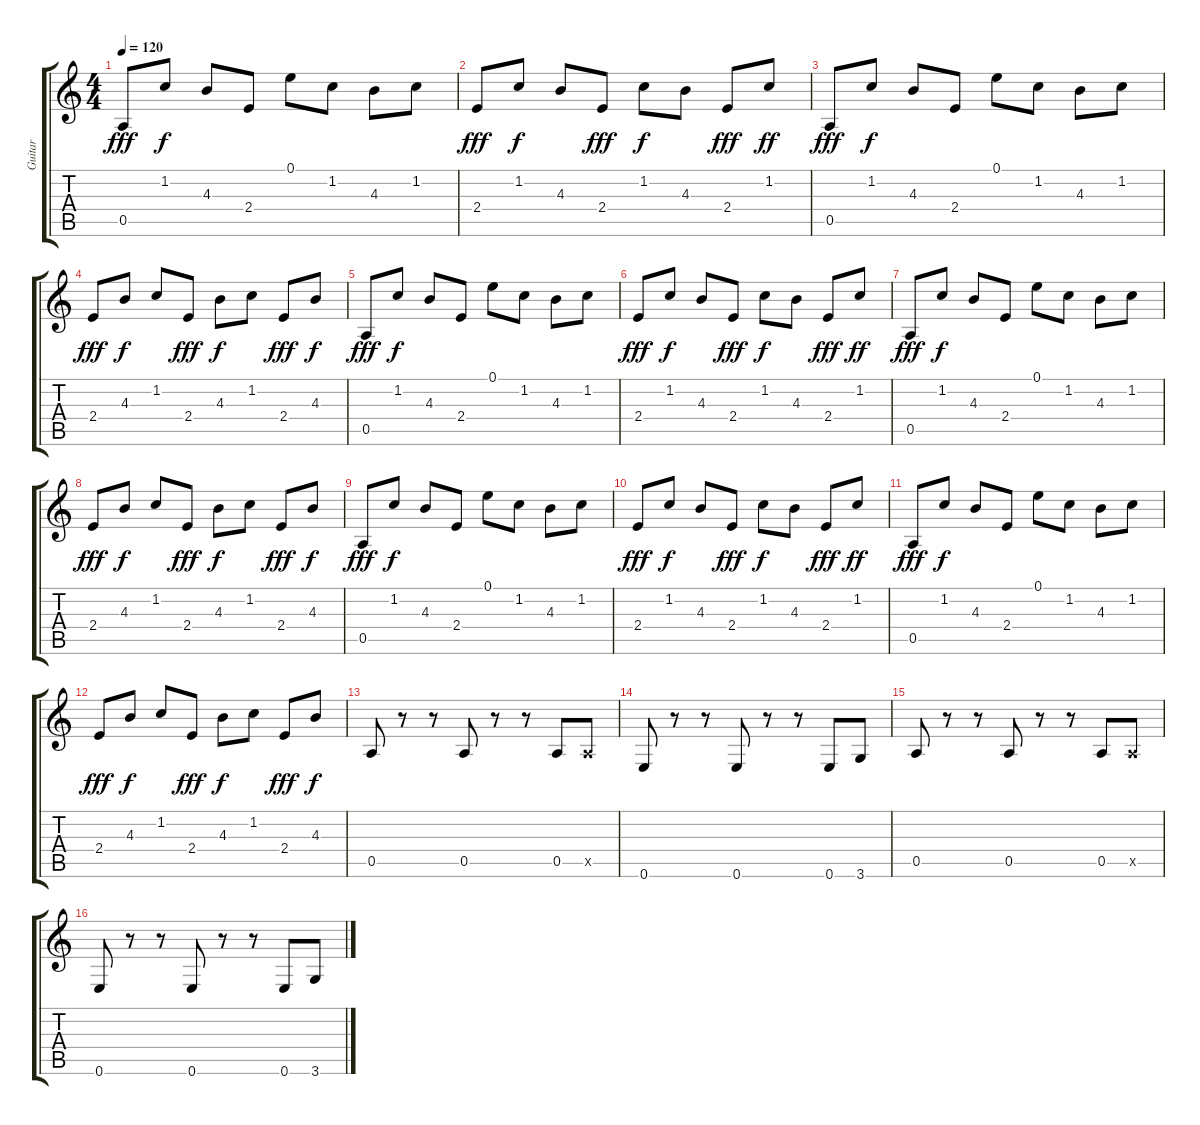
\track ("Guitar" "Guitar") {instrument acousticguitarnylon}
\staff {score tabs}
\tuning (E4 B3 G3 D3 A2 E2) {hide}
\ts (4 4)
\tempo 120
\clef g2
\ks c
0.5.8{dy fff instrument acousticguitarnylon} 1.2.8{dy f} 4.3.8 2.4.8 0.1.8 1.2.8 4.3.8 1.2.8 |
2.4.8{dy fff} 1.2.8{dy f} 4.3.8 2.4.8{dy fff} 1.2.8{dy f} 4.3.8 2.4.8{dy fff} 1.2.8{dy ff} |
0.5.8{dy fff} 1.2.8{dy f} 4.3.8 2.4.8 0.1.8 1.2.8 4.3.8 1.2.8 |
2.4.8{dy fff} 4.3.8{dy f} 1.2.8 2.4.8{dy fff} 4.3.8{dy f} 1.2.8 2.4.8{dy fff} 4.3.8{dy f} |
0.5.8{dy fff} 1.2.8{dy f} 4.3.8 2.4.8 0.1.8 1.2.8 4.3.8 1.2.8 |
2.4.8{dy fff} 1.2.8{dy f} 4.3.8 2.4.8{dy fff} 1.2.8{dy f} 4.3.8 2.4.8{dy fff} 1.2.8{dy ff} |
0.5.8{dy fff} 1.2.8{dy f} 4.3.8 2.4.8 0.1.8 1.2.8 4.3.8 1.2.8 |
2.4.8{dy fff} 4.3.8{dy f} 1.2.8 2.4.8{dy fff} 4.3.8{dy f} 1.2.8 2.4.8{dy fff} 4.3.8{dy f} |
0.5.8{dy fff} 1.2.8{dy f} 4.3.8 2.4.8 0.1.8 1.2.8 4.3.8 1.2.8 |
2.4.8{dy fff} 1.2.8{dy f} 4.3.8 2.4.8{dy fff} 1.2.8{dy f} 4.3.8 2.4.8{dy fff} 1.2.8{dy ff} |
0.5.8{dy fff} 1.2.8{dy f} 4.3.8 2.4.8 0.1.8 1.2.8 4.3.8 1.2.8 |
2.4.8{dy fff} 4.3.8{dy f} 1.2.8 2.4.8{dy fff} 4.3.8{dy f} 1.2.8 2.4.8{dy fff} 4.3.8{dy f} |
0.5.8 r.8 r.8 0.5.8 r.8 r.8 0.5.8 0.5{x}.8 |
0.6.8 r.8 r.8 0.6.8 r.8 r.8 0.6.8 3.6.8 |
0.5.8 r.8 r.8 0.5.8 r.8 r.8 0.5.8 0.5{x}.8 |
0.6.8 r.8 r.8 0.6.8 r.8 r.8 0.6.8 3.6.8
